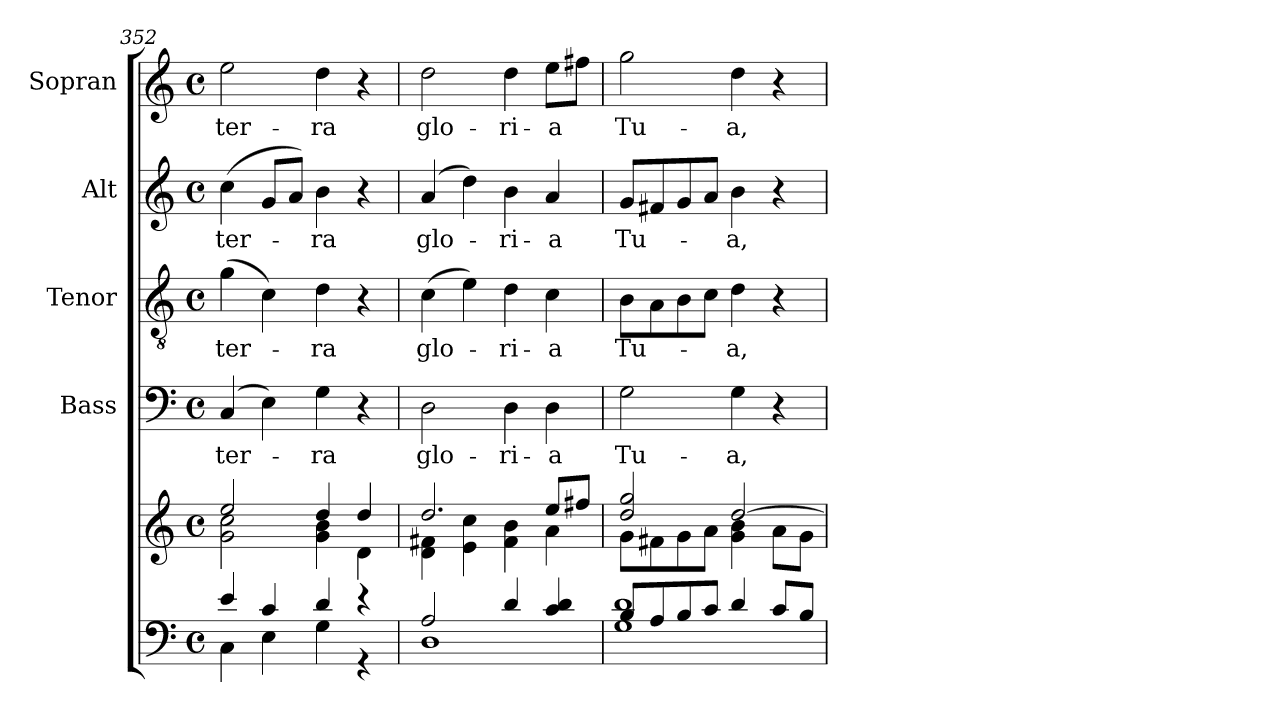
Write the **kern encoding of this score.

**kern	**kern	**kern	**text	**kern	**text	**kern	**text	**kern	**text
*part5	*part5	*part4	*part4	*part3	*part3	*part2	*part2	*part1	*part1
*staff6	*staff5	*staff4	*staff4	*staff3	*staff3	*staff2	*staff2	*staff1	*staff1
*	*	*I"Bass	*	*I"Tenor	*	*I"Alt	*	*I"Sopran	*
*	*	*I'B.	*	*I'T.	*	*I'A.	*	*I'S.	*
*clefF4	*clefG2	*clefF4	*	*clefGv2	*	*clefG2	*	*clefG2	*
*k[]	*k[]	*k[]	*	*k[]	*	*k[]	*	*k[]	*
*C:	*C:	*C:	*	*C:	*	*C:	*	*C:	*
*M4/4	*M4/4	*M4/4	*	*M4/4	*	*M4/4	*	*M4/4	*
*met(c)	*met(c)	*met(c)	*	*met(c)	*	*met(c)	*	*met(c)	*
=352	=352	=352	=352	=352	=352	=352	=352	=352	=352
*^	*^	*	*	*	*	*	*	*	*
!	!	!	!	!	!LO:LY:b	!	!LO:LY:b	!	!LO:LY:b	!	!LO:LY:b
4e/	4C\	2ee/	2g\ 2cc\	(4C/	ter-	(>4g\	ter-	(>4cc\	ter-	2ee\	ter-
4c/	4E\	.	.	4E\)	.	4c\)	.	8g/L	.	.	.
.	.	.	.	.	.	.	.	8a/J)	.	.	.
!	!	!	!	!	!LO:LY:b	!	!LO:LY:b	!	!LO:LY:b	!	!LO:LY:b
4d/	4G\	4dd/	4g\ 4b\	4G\	-ra	4d\	-ra	4b\	-ra	4dd\	-ra
4r	4r	4dd/	4d\	4r	.	4r	.	4r	.	4r	.
!!LO:LB:g=z
=353	=353	=353	=353	=353	=353	=353	=353	=353	=353	=353	=353
!	!	!	!	!	!LO:LY:b	!	!LO:LY:b	!	!LO:LY:b	!	!LO:LY:b
2A/	1D	2.dd/	4d\ 4f#X\	2D\	glo-	(>4c\	glo-	(4a/	glo-	2dd\	glo-
.	.	.	4e\ 4cc\	.	.	4e\)	.	4dd\)	.	.	.
!	!	!	!	!	!LO:LY:b	!	!LO:LY:b	!	!LO:LY:b	!	!LO:LY:b
4d/	.	.	4f#\ 4b\	4D\	-ri-	4d\	-ri-	4b\	-ri-	4dd\	-ri-
!	!	!	!	!	!LO:LY:b	!	!LO:LY:b	!	!LO:LY:b	!	!LO:LY:b
4c/ 4d/	.	8ee/L	4a\	4D\	-a	4c\	-a	4a/	-a	8ee\L	-a
.	.	8ff#X/J	.	.	.	.	.	.	.	8ff#X\J	.
=354	=354	=354	=354	=354	=354	=354	=354	=354	=354	=354	=354
!	!	!	!	!	!LO:LY:b	!	!LO:LY:b	!	!LO:LY:b	!	!LO:LY:b
8B/L	1G 1d	2dd/ 2gg/	8g\L	2G\	Tu-	8B\L	Tu-	8g/L	Tu-	2gg\	Tu-
8A/	.	.	8f#X\	.	.	8A\	.	8f#X/	.	.	.
8B/	.	.	8g\	.	.	8B\	.	8g/	.	.	.
8c/J	.	.	8a\J	.	.	8c\J	.	8a/J	.	.	.
!	!	!	!	!	!LO:LY:b	!	!LO:LY:b	!	!LO:LY:b	!	!LO:LY:b
4d/	.	[>2dd/	4g\ 4b\	4G\	-a,	4d\	-a,	4b\	-a,	4dd\	-a,
8c/L	.	.	8a\L	4r	.	4r	.	4r	.	4r	.
8B/J	.	.	8g\J	.	.	.	.	.	.	.	.
*v	*v	*	*	*	*	*	*	*	*	*	*
*	*v	*v	*	*	*	*	*	*	*	*
=	=	=	=	=	=	=	=	=	=
*-	*-	*-	*-	*-	*-	*-	*-	*-	*-
